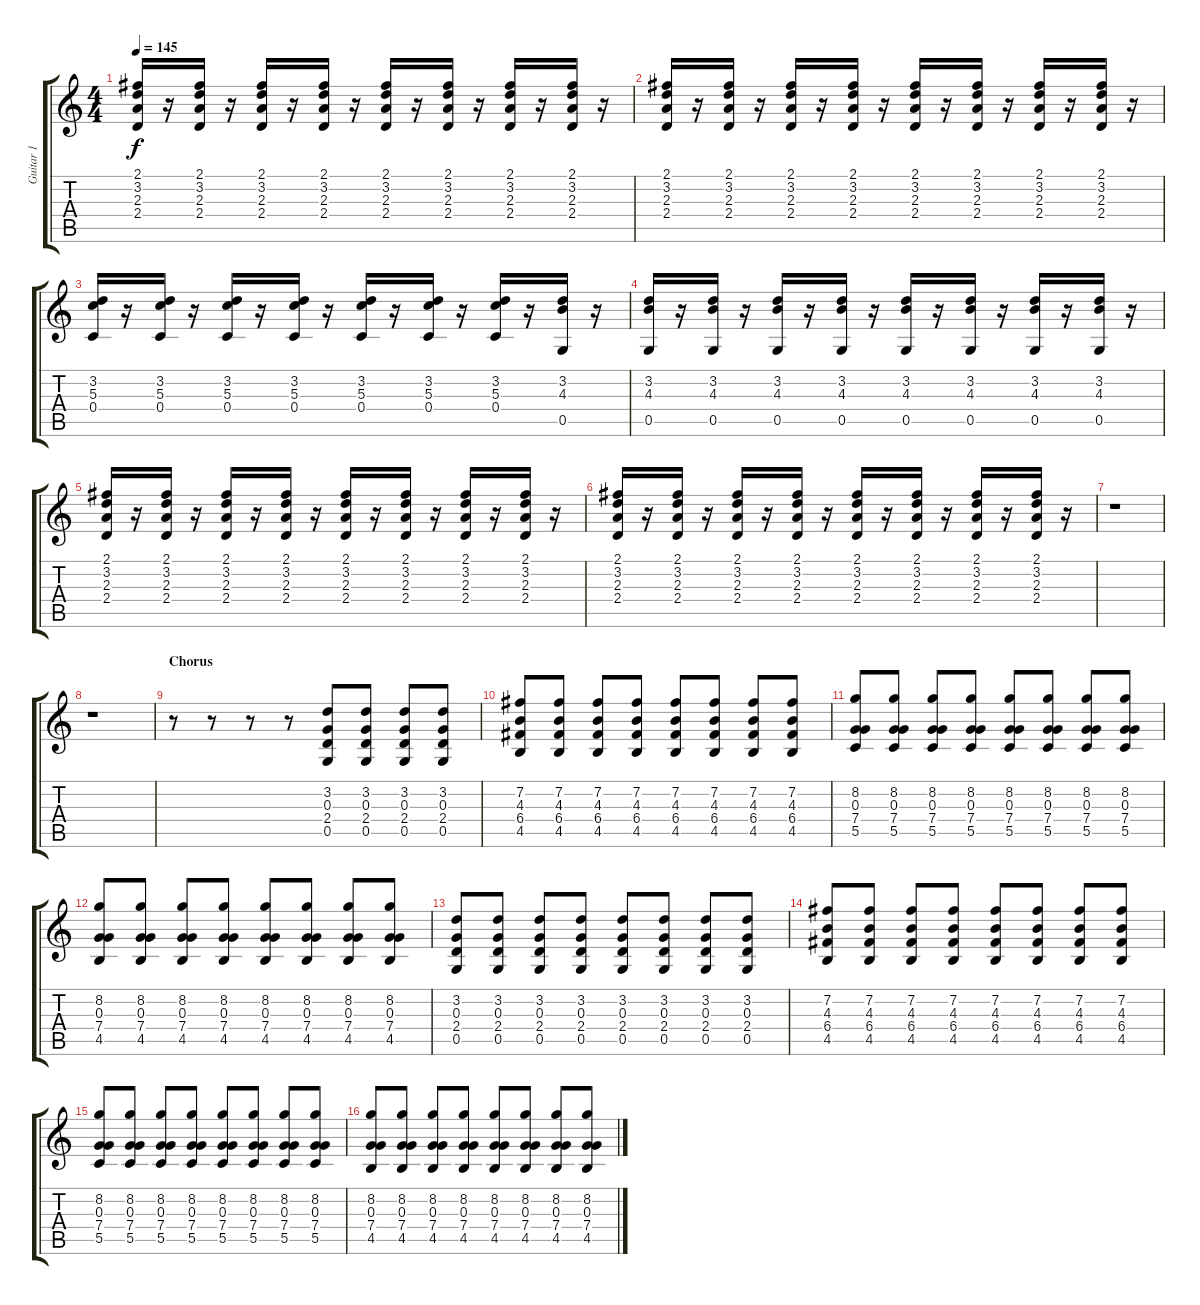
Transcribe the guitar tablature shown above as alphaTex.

\track ("Guitar 1" "Guitar 1") {instrument distortionguitar}
\staff {score tabs}
\tuning (E4 B3 G3 C3 G2 E2) {hide}
\ts (4 4)
\tempo 145
\clef g2
\ks c
(2.1 3.2 2.3 2.4).16{dy f} r.16 (2.1 3.2 2.3 2.4).16 r.16 (2.1 3.2 2.3 2.4).16 r.16 (2.1 3.2 2.3 2.4).16 r.16 (2.1 3.2 2.3 2.4).16 r.16 (2.1 3.2 2.3 2.4).16 r.16 (2.1 3.2 2.3 2.4).16 r.16 (2.1 3.2 2.3 2.4).16 r.16 |
(2.1 3.2 2.3 2.4).16 r.16 (2.1 3.2 2.3 2.4).16 r.16 (2.1 3.2 2.3 2.4).16 r.16 (2.1 3.2 2.3 2.4).16 r.16 (2.1 3.2 2.3 2.4).16 r.16 (2.1 3.2 2.3 2.4).16 r.16 (2.1 3.2 2.3 2.4).16 r.16 (2.1 3.2 2.3 2.4).16 r.16 |
(3.2 5.3 0.4).16 r.16 (3.2 5.3 0.4).16 r.16 (3.2 5.3 0.4).16 r.16 (3.2 5.3 0.4).16 r.16 (3.2 5.3 0.4).16 r.16 (3.2 5.3 0.4).16 r.16 (3.2 5.3 0.4).16 r.16 (3.2 4.3 0.5).16 r.16 |
(3.2 4.3 0.5).16 r.16 (3.2 4.3 0.5).16 r.16 (3.2 4.3 0.5).16 r.16 (3.2 4.3 0.5).16 r.16 (3.2 4.3 0.5).16 r.16 (3.2 4.3 0.5).16 r.16 (3.2 4.3 0.5).16 r.16 (3.2 4.3 0.5).16 r.16 |
(2.1 3.2 2.3 2.4).16 r.16 (2.1 3.2 2.3 2.4).16 r.16 (2.1 3.2 2.3 2.4).16 r.16 (2.1 3.2 2.3 2.4).16 r.16 (2.1 3.2 2.3 2.4).16 r.16 (2.1 3.2 2.3 2.4).16 r.16 (2.1 3.2 2.3 2.4).16 r.16 (2.1 3.2 2.3 2.4).16 r.16 |
(2.1 3.2 2.3 2.4).16 r.16 (2.1 3.2 2.3 2.4).16 r.16 (2.1 3.2 2.3 2.4).16 r.16 (2.1 3.2 2.3 2.4).16 r.16 (2.1 3.2 2.3 2.4).16 r.16 (2.1 3.2 2.3 2.4).16 r.16 (2.1 3.2 2.3 2.4).16 r.16 (2.1 3.2 2.3 2.4).16 r.16 |
r.1 |
r.1 |
\section ("" "Chorus")
r.8{balance 8} r.8 r.8 r.8 (3.2 0.3 2.4 0.5).8 (3.2 0.3 2.4 0.5).8 (3.2 0.3 2.4 0.5).8 (3.2 0.3 2.4 0.5).8 |
(7.2 4.3 6.4 4.5).8 (7.2 4.3 6.4 4.5).8 (7.2 4.3 6.4 4.5).8 (7.2 4.3 6.4 4.5).8 (7.2 4.3 6.4 4.5).8 (7.2 4.3 6.4 4.5).8 (7.2 4.3 6.4 4.5).8 (7.2 4.3 6.4 4.5).8 |
(8.2 0.3 7.4 5.5).8 (8.2 0.3 7.4 5.5).8 (8.2 0.3 7.4 5.5).8 (8.2 0.3 7.4 5.5).8 (8.2 0.3 7.4 5.5).8 (8.2 0.3 7.4 5.5).8 (8.2 0.3 7.4 5.5).8 (8.2 0.3 7.4 5.5).8 |
(8.2 0.3 7.4 4.5).8 (8.2 0.3 7.4 4.5).8 (8.2 0.3 7.4 4.5).8 (8.2 0.3 7.4 4.5).8 (8.2 0.3 7.4 4.5).8 (8.2 0.3 7.4 4.5).8 (8.2 0.3 7.4 4.5).8 (8.2 0.3 7.4 4.5).8 |
(3.2 0.3 2.4 0.5).8 (3.2 0.3 2.4 0.5).8 (3.2 0.3 2.4 0.5).8 (3.2 0.3 2.4 0.5).8 (3.2 0.3 2.4 0.5).8 (3.2 0.3 2.4 0.5).8 (3.2 0.3 2.4 0.5).8 (3.2 0.3 2.4 0.5).8 |
(7.2 4.3 6.4 4.5).8 (7.2 4.3 6.4 4.5).8 (7.2 4.3 6.4 4.5).8 (7.2 4.3 6.4 4.5).8 (7.2 4.3 6.4 4.5).8 (7.2 4.3 6.4 4.5).8 (7.2 4.3 6.4 4.5).8 (7.2 4.3 6.4 4.5).8 |
(8.2 0.3 7.4 5.5).8 (8.2 0.3 7.4 5.5).8 (8.2 0.3 7.4 5.5).8 (8.2 0.3 7.4 5.5).8 (8.2 0.3 7.4 5.5).8 (8.2 0.3 7.4 5.5).8 (8.2 0.3 7.4 5.5).8 (8.2 0.3 7.4 5.5).8 |
(8.2 0.3 7.4 4.5).8 (8.2 0.3 7.4 4.5).8 (8.2 0.3 7.4 4.5).8 (8.2 0.3 7.4 4.5).8 (8.2 0.3 7.4 4.5).8 (8.2 0.3 7.4 4.5).8 (8.2 0.3 7.4 4.5).8 (8.2 0.3 7.4 4.5).8
